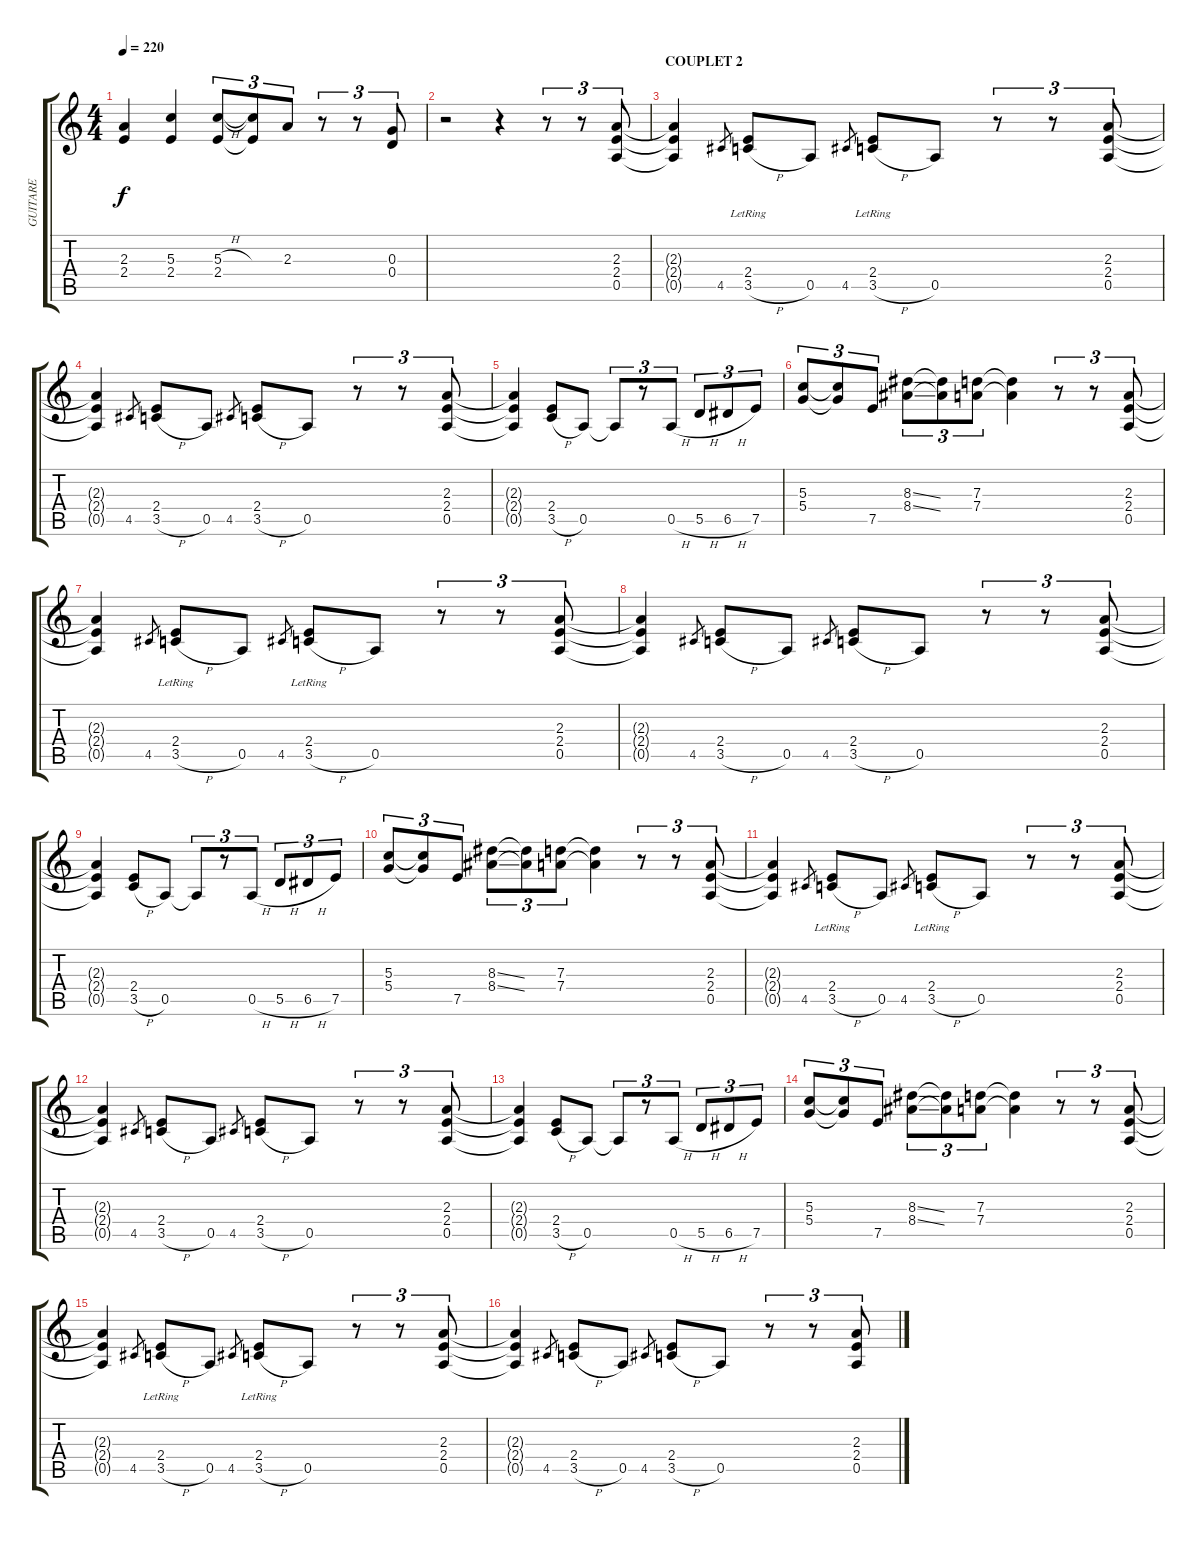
\track ("GUITARE" "GUITARE") {instrument distortionguitar}
\staff {score tabs}
\tuning (E4 B3 G3 D3 A2 E2) {hide}
\ts (4 4)
\tempo 220
\clef g2
\ks c
(2.3{t} 2.4{t}).4{dy f} (5.3 2.4).4 (5.3{h} 2.4).8{tu (3 2)} (5.3{t} 2.4{t}).8{tu (3 2)} 2.3.8{tu (3 2)} r.8{tu (3 2)} r.8{tu (3 2)} (0.3 0.4).8{tu (3 2)} |
r.2 r.4 r.8{tu (3 2)} r.8{tu (3 2)} (2.3 2.4 0.5).8{tu (3 2) volume 16 instrument distortionguitar} |
\section ("" "COUPLET 2")
(2.3{t} 2.4{t} 0.5{t}).4 4.5.8{gr} (2.4{lr} 3.5{h}).8 0.5.8 4.5.8{gr} (2.4{lr} 3.5{h}).8 0.5.8 r.8{tu (3 2)} r.8{tu (3 2)} (2.3 2.4 0.5).8{tu (3 2)} |
(2.3{t} 2.4{t} 0.5{t}).4 4.5.8{gr} (2.4 3.5{h}).8 0.5.8 4.5.8{gr} (2.4 3.5{h}).8 0.5.8 r.8{tu (3 2)} r.8{tu (3 2)} (2.3 2.4 0.5).8{tu (3 2)} |
(2.3{t} 2.4{t} 0.5{t}).4 (2.4 3.5{h}).8 0.5.8 0.5{t}.8{tu (3 2)} r.8{tu (3 2)} 0.5{h}.8{tu (3 2)} 5.5{h}.8{tu (3 2)} 6.5{h}.8{tu (3 2)} 7.5.8{tu (3 2)} |
(5.3 5.4).8{tu (3 2)} (5.3{t} 5.4{t}).8{tu (3 2)} 7.5.8{tu (3 2)} (8.3{ss} 8.4{ss}).8{tu (3 2)} (8.3{t} 8.4{t}).8{tu (3 2)} (7.3 7.4).8{tu (3 2)} (7.3{t} 7.4{t}).4 r.8{tu (3 2)} r.8{tu (3 2)} (2.3 2.4 0.5).8{tu (3 2)} |
(2.3{t} 2.4{t} 0.5{t}).4 4.5.8{gr} (2.4{lr} 3.5{h}).8 0.5.8 4.5.8{gr} (2.4{lr} 3.5{h}).8 0.5.8 r.8{tu (3 2)} r.8{tu (3 2)} (2.3 2.4 0.5).8{tu (3 2)} |
(2.3{t} 2.4{t} 0.5{t}).4 4.5.8{gr} (2.4 3.5{h}).8 0.5.8 4.5.8{gr} (2.4 3.5{h}).8 0.5.8 r.8{tu (3 2)} r.8{tu (3 2)} (2.3 2.4 0.5).8{tu (3 2)} |
(2.3{t} 2.4{t} 0.5{t}).4 (2.4 3.5{h}).8 0.5.8 0.5{t}.8{tu (3 2)} r.8{tu (3 2)} 0.5{h}.8{tu (3 2)} 5.5{h}.8{tu (3 2)} 6.5{h}.8{tu (3 2)} 7.5.8{tu (3 2)} |
(5.3 5.4).8{tu (3 2)} (5.3{t} 5.4{t}).8{tu (3 2)} 7.5.8{tu (3 2)} (8.3{ss} 8.4{ss}).8{tu (3 2)} (8.3{t} 8.4{t}).8{tu (3 2)} (7.3 7.4).8{tu (3 2)} (7.3{t} 7.4{t}).4 r.8{tu (3 2)} r.8{tu (3 2)} (2.3 2.4 0.5).8{tu (3 2)} |
(2.3{t} 2.4{t} 0.5{t}).4 4.5.8{gr} (2.4{lr} 3.5{h}).8 0.5.8 4.5.8{gr} (2.4{lr} 3.5{h}).8 0.5.8 r.8{tu (3 2)} r.8{tu (3 2)} (2.3 2.4 0.5).8{tu (3 2)} |
(2.3{t} 2.4{t} 0.5{t}).4 4.5.8{gr} (2.4 3.5{h}).8 0.5.8 4.5.8{gr} (2.4 3.5{h}).8 0.5.8 r.8{tu (3 2)} r.8{tu (3 2)} (2.3 2.4 0.5).8{tu (3 2)} |
(2.3{t} 2.4{t} 0.5{t}).4 (2.4 3.5{h}).8 0.5.8 0.5{t}.8{tu (3 2)} r.8{tu (3 2)} 0.5{h}.8{tu (3 2)} 5.5{h}.8{tu (3 2)} 6.5{h}.8{tu (3 2)} 7.5.8{tu (3 2)} |
(5.3 5.4).8{tu (3 2)} (5.3{t} 5.4{t}).8{tu (3 2)} 7.5.8{tu (3 2)} (8.3{ss} 8.4{ss}).8{tu (3 2)} (8.3{t} 8.4{t}).8{tu (3 2)} (7.3 7.4).8{tu (3 2)} (7.3{t} 7.4{t}).4 r.8{tu (3 2)} r.8{tu (3 2)} (2.3 2.4 0.5).8{tu (3 2)} |
(2.3{t} 2.4{t} 0.5{t}).4 4.5.8{gr} (2.4{lr} 3.5{h}).8 0.5.8 4.5.8{gr} (2.4{lr} 3.5{h}).8 0.5.8 r.8{tu (3 2)} r.8{tu (3 2)} (2.3 2.4 0.5).8{tu (3 2)} |
(2.3{t} 2.4{t} 0.5{t}).4 4.5.8{gr} (2.4 3.5{h}).8 0.5.8 4.5.8{gr} (2.4 3.5{h}).8 0.5.8 r.8{tu (3 2)} r.8{tu (3 2)} (2.3 2.4 0.5).8{tu (3 2)}
